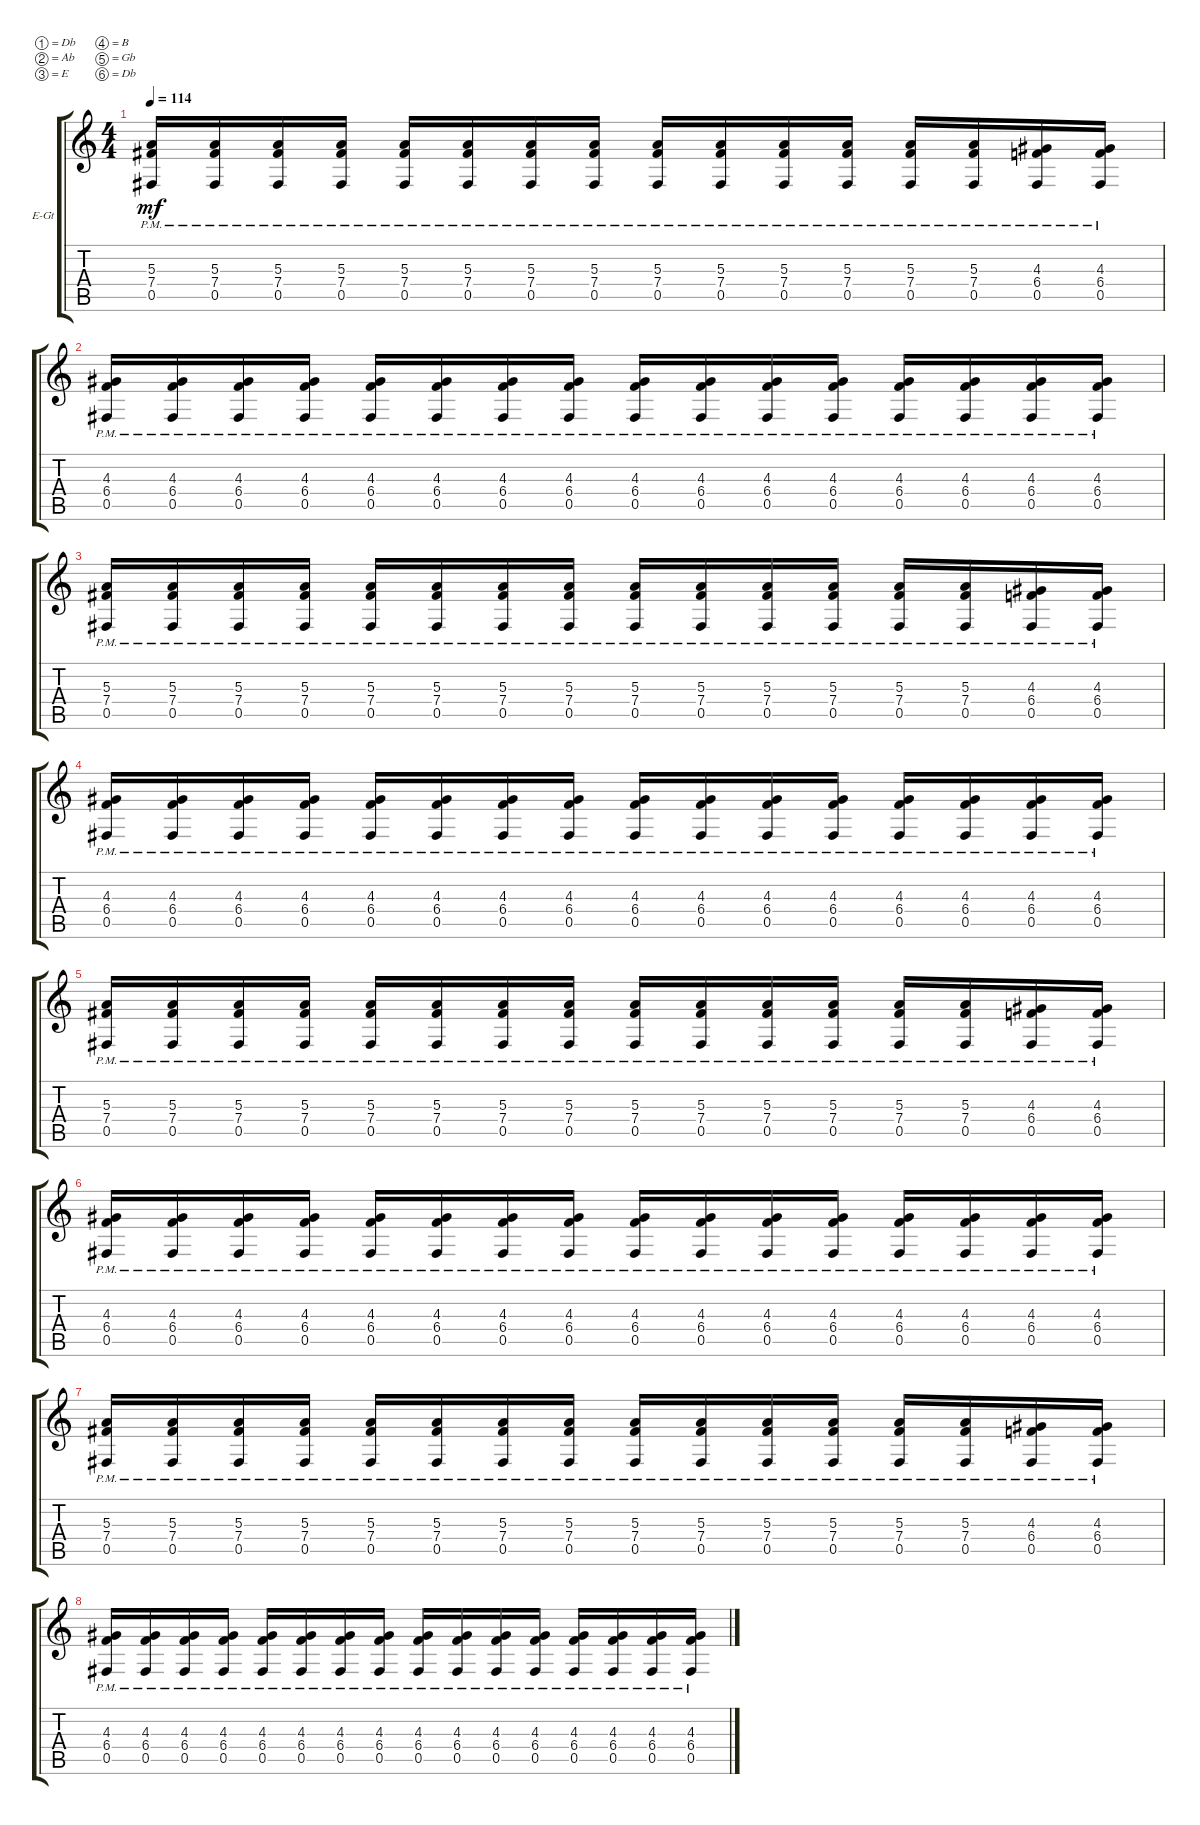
\defaultSystemsLayout 4
\bracketExtendMode groupsimilarinstruments
\firstSystemTrackNameOrientation horizontal
\otherSystemsTrackNameOrientation horizontal
\track ("Electric Guitar Nergal" "E-Gt") {instrument distortionguitar}
\staff {score tabs}
\tuning (Db4 Ab3 E3 B2 Gb2 Db2)
\ts (4 4)
\tempo 114
\clef g2
\ks c
(0.5{pm} 7.4{pm} 5.3{pm}).16{dy mf instrument distortionguitar} (0.5{pm} 7.4{pm} 5.3{pm}).16 (0.5{pm} 7.4{pm} 5.3{pm}).16 (0.5{pm} 7.4{pm} 5.3{pm}).16 (0.5{pm} 7.4{pm} 5.3{pm}).16 (0.5{pm} 7.4{pm} 5.3{pm}).16 (0.5{pm} 7.4{pm} 5.3{pm}).16 (0.5{pm} 7.4{pm} 5.3{pm}).16 (0.5{pm} 7.4{pm} 5.3{pm}).16 (0.5{pm} 7.4{pm} 5.3{pm}).16 (0.5{pm} 7.4{pm} 5.3{pm}).16 (0.5{pm} 7.4{pm} 5.3{pm}).16 (0.5{pm} 7.4{pm} 5.3{pm}).16 (0.5{pm} 7.4{pm} 5.3{pm}).16 (0.5{pm} 6.4{pm} 4.3{pm}).16 (0.5{pm} 6.4{pm} 4.3{pm}).16 |
(4.3{pm} 6.4{pm} 0.5{pm}).16 (0.5{pm} 6.4{pm} 4.3{pm}).16 (4.3{pm} 6.4{pm} 0.5{pm}).16 (0.5{pm} 6.4{pm} 4.3{pm}).16 (4.3{pm} 6.4{pm} 0.5{pm}).16 (0.5{pm} 6.4{pm} 4.3{pm}).16 (4.3{pm} 6.4{pm} 0.5{pm}).16 (0.5{pm} 6.4{pm} 4.3{pm}).16 (4.3{pm} 6.4{pm} 0.5{pm}).16 (0.5{pm} 6.4{pm} 4.3{pm}).16 (4.3{pm} 6.4{pm} 0.5{pm}).16 (0.5{pm} 6.4{pm} 4.3{pm}).16 (4.3{pm} 6.4{pm} 0.5{pm}).16 (0.5{pm} 6.4{pm} 4.3{pm}).16 (4.3{pm} 6.4{pm} 0.5{pm}).16 (0.5{pm} 6.4{pm} 4.3{pm}).16 |
(0.5{pm} 7.4{pm} 5.3{pm}).16 (0.5{pm} 7.4{pm} 5.3{pm}).16 (0.5{pm} 7.4{pm} 5.3{pm}).16 (0.5{pm} 7.4{pm} 5.3{pm}).16 (0.5{pm} 7.4{pm} 5.3{pm}).16 (0.5{pm} 7.4{pm} 5.3{pm}).16 (0.5{pm} 7.4{pm} 5.3{pm}).16 (0.5{pm} 7.4{pm} 5.3{pm}).16 (0.5{pm} 7.4{pm} 5.3{pm}).16 (0.5{pm} 7.4{pm} 5.3{pm}).16 (0.5{pm} 7.4{pm} 5.3{pm}).16 (0.5{pm} 7.4{pm} 5.3{pm}).16 (0.5{pm} 7.4{pm} 5.3{pm}).16 (0.5{pm} 7.4{pm} 5.3{pm}).16 (0.5{pm} 6.4{pm} 4.3{pm}).16 (0.5{pm} 6.4{pm} 4.3{pm}).16 |
(4.3{pm} 6.4{pm} 0.5{pm}).16 (0.5{pm} 6.4{pm} 4.3{pm}).16 (4.3{pm} 6.4{pm} 0.5{pm}).16 (0.5{pm} 6.4{pm} 4.3{pm}).16 (4.3{pm} 6.4{pm} 0.5{pm}).16 (0.5{pm} 6.4{pm} 4.3{pm}).16 (4.3{pm} 6.4{pm} 0.5{pm}).16 (0.5{pm} 6.4{pm} 4.3{pm}).16 (4.3{pm} 6.4{pm} 0.5{pm}).16 (0.5{pm} 6.4{pm} 4.3{pm}).16 (4.3{pm} 6.4{pm} 0.5{pm}).16 (0.5{pm} 6.4{pm} 4.3{pm}).16 (4.3{pm} 6.4{pm} 0.5{pm}).16 (0.5{pm} 6.4{pm} 4.3{pm}).16 (4.3{pm} 6.4{pm} 0.5{pm}).16 (0.5{pm} 6.4{pm} 4.3{pm}).16 |
(0.5{pm} 7.4{pm} 5.3{pm}).16 (0.5{pm} 7.4{pm} 5.3{pm}).16 (0.5{pm} 7.4{pm} 5.3{pm}).16 (0.5{pm} 7.4{pm} 5.3{pm}).16 (0.5{pm} 7.4{pm} 5.3{pm}).16 (0.5{pm} 7.4{pm} 5.3{pm}).16 (0.5{pm} 7.4{pm} 5.3{pm}).16 (0.5{pm} 7.4{pm} 5.3{pm}).16 (0.5{pm} 7.4{pm} 5.3{pm}).16 (0.5{pm} 7.4{pm} 5.3{pm}).16 (0.5{pm} 7.4{pm} 5.3{pm}).16 (0.5{pm} 7.4{pm} 5.3{pm}).16 (0.5{pm} 7.4{pm} 5.3{pm}).16 (0.5{pm} 7.4{pm} 5.3{pm}).16 (0.5{pm} 6.4{pm} 4.3{pm}).16 (0.5{pm} 6.4{pm} 4.3{pm}).16 |
(4.3{pm} 6.4{pm} 0.5{pm}).16 (0.5{pm} 6.4{pm} 4.3{pm}).16 (4.3{pm} 6.4{pm} 0.5{pm}).16 (0.5{pm} 6.4{pm} 4.3{pm}).16 (4.3{pm} 6.4{pm} 0.5{pm}).16 (0.5{pm} 6.4{pm} 4.3{pm}).16 (4.3{pm} 6.4{pm} 0.5{pm}).16 (0.5{pm} 6.4{pm} 4.3{pm}).16 (4.3{pm} 6.4{pm} 0.5{pm}).16 (0.5{pm} 6.4{pm} 4.3{pm}).16 (4.3{pm} 6.4{pm} 0.5{pm}).16 (0.5{pm} 6.4{pm} 4.3{pm}).16 (4.3{pm} 6.4{pm} 0.5{pm}).16 (0.5{pm} 6.4{pm} 4.3{pm}).16 (4.3{pm} 6.4{pm} 0.5{pm}).16 (0.5{pm} 6.4{pm} 4.3{pm}).16 |
(0.5{pm} 7.4{pm} 5.3{pm}).16 (0.5{pm} 7.4{pm} 5.3{pm}).16 (0.5{pm} 7.4{pm} 5.3{pm}).16 (0.5{pm} 7.4{pm} 5.3{pm}).16 (0.5{pm} 7.4{pm} 5.3{pm}).16 (0.5{pm} 7.4{pm} 5.3{pm}).16 (0.5{pm} 7.4{pm} 5.3{pm}).16 (0.5{pm} 7.4{pm} 5.3{pm}).16 (0.5{pm} 7.4{pm} 5.3{pm}).16 (0.5{pm} 7.4{pm} 5.3{pm}).16 (0.5{pm} 7.4{pm} 5.3{pm}).16 (0.5{pm} 7.4{pm} 5.3{pm}).16 (0.5{pm} 7.4{pm} 5.3{pm}).16 (0.5{pm} 7.4{pm} 5.3{pm}).16 (0.5{pm} 6.4{pm} 4.3{pm}).16 (0.5{pm} 6.4{pm} 4.3{pm}).16 |
(4.3{pm} 6.4{pm} 0.5{pm}).16 (0.5{pm} 6.4{pm} 4.3{pm}).16 (4.3{pm} 6.4{pm} 0.5{pm}).16 (0.5{pm} 6.4{pm} 4.3{pm}).16 (4.3{pm} 6.4{pm} 0.5{pm}).16 (0.5{pm} 6.4{pm} 4.3{pm}).16 (4.3{pm} 6.4{pm} 0.5{pm}).16 (0.5{pm} 6.4{pm} 4.3{pm}).16 (4.3{pm} 6.4{pm} 0.5{pm}).16 (0.5{pm} 6.4{pm} 4.3{pm}).16 (4.3{pm} 6.4{pm} 0.5{pm}).16 (0.5{pm} 6.4{pm} 4.3{pm}).16 (4.3{pm} 6.4{pm} 0.5{pm}).16 (0.5{pm} 6.4{pm} 4.3{pm}).16 (4.3{pm} 6.4{pm} 0.5{pm}).16 (0.5{pm} 6.4{pm} 4.3{pm}).16
